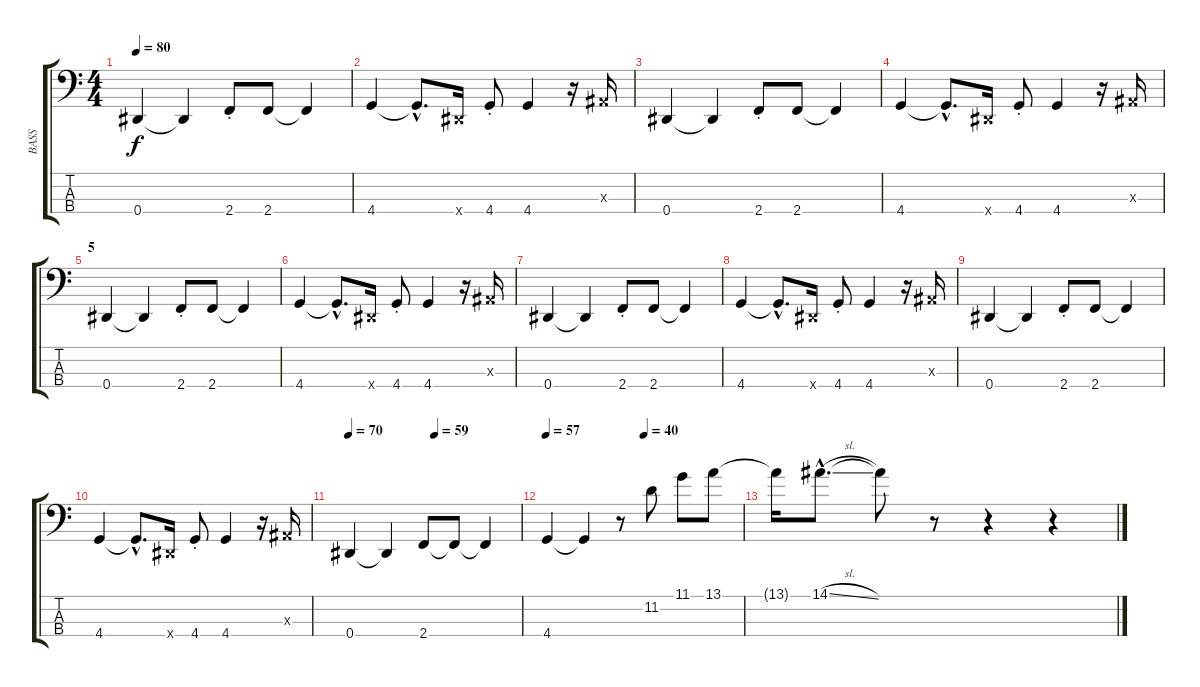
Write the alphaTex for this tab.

\track ("BASS" "BASS") {instrument fretlessbass}
\staff {score tabs}
\tuning (Ab2 Eb2 Bb1 Eb1) {hide}
\ts (4 4)
\tempo 80
\clef f4
\ks c
0.4.4{dy f} 0.4{t}.4 2.4{st}.8 2.4.8 2.4{t}.4 |
4.4.4 4.4{hac t}.8{d} 0.4{x}.16 4.4{st}.8 4.4.4 r.16 0.3{x}.16 |
0.4.4 0.4{t}.4 2.4{st}.8 2.4.8 2.4{t}.4 |
4.4.4 4.4{hac t}.8{d} 0.4{x}.16 4.4{st}.8 4.4.4 r.16 0.3{x}.16 |
\section ("" "5")
0.4.4 0.4{t}.4 2.4{st}.8 2.4.8 2.4{t}.4 |
4.4.4 4.4{hac t}.8{d} 0.4{x}.16 4.4{st}.8 4.4.4 r.16 0.3{x}.16 |
0.4.4 0.4{t}.4 2.4{st}.8 2.4.8 2.4{t}.4 |
4.4.4 4.4{hac t}.8{d} 0.4{x}.16 4.4{st}.8 4.4.4 r.16 0.3{x}.16 |
0.4.4 0.4{t}.4 2.4{st}.8 2.4.8 2.4{t}.4 |
4.4.4 4.4{hac t}.8{d} 0.4{x}.16 4.4{st}.8 4.4.4 r.16 0.3{x}.16 |
\tempo 70
\tempo (59 0.5)
0.4.4 0.4{t}.4 2.4.8 2.4{t}.8 2.4{t}.4 |
\tempo 57
\tempo (40 0.5)
4.4.4 4.4{t}.4 r.8 11.2.8 11.1.8 13.1.8 |
13.1{t}.16 14.1{sl hac}.8{d} 14.1{t}.8 r.8 r.4 r.4
